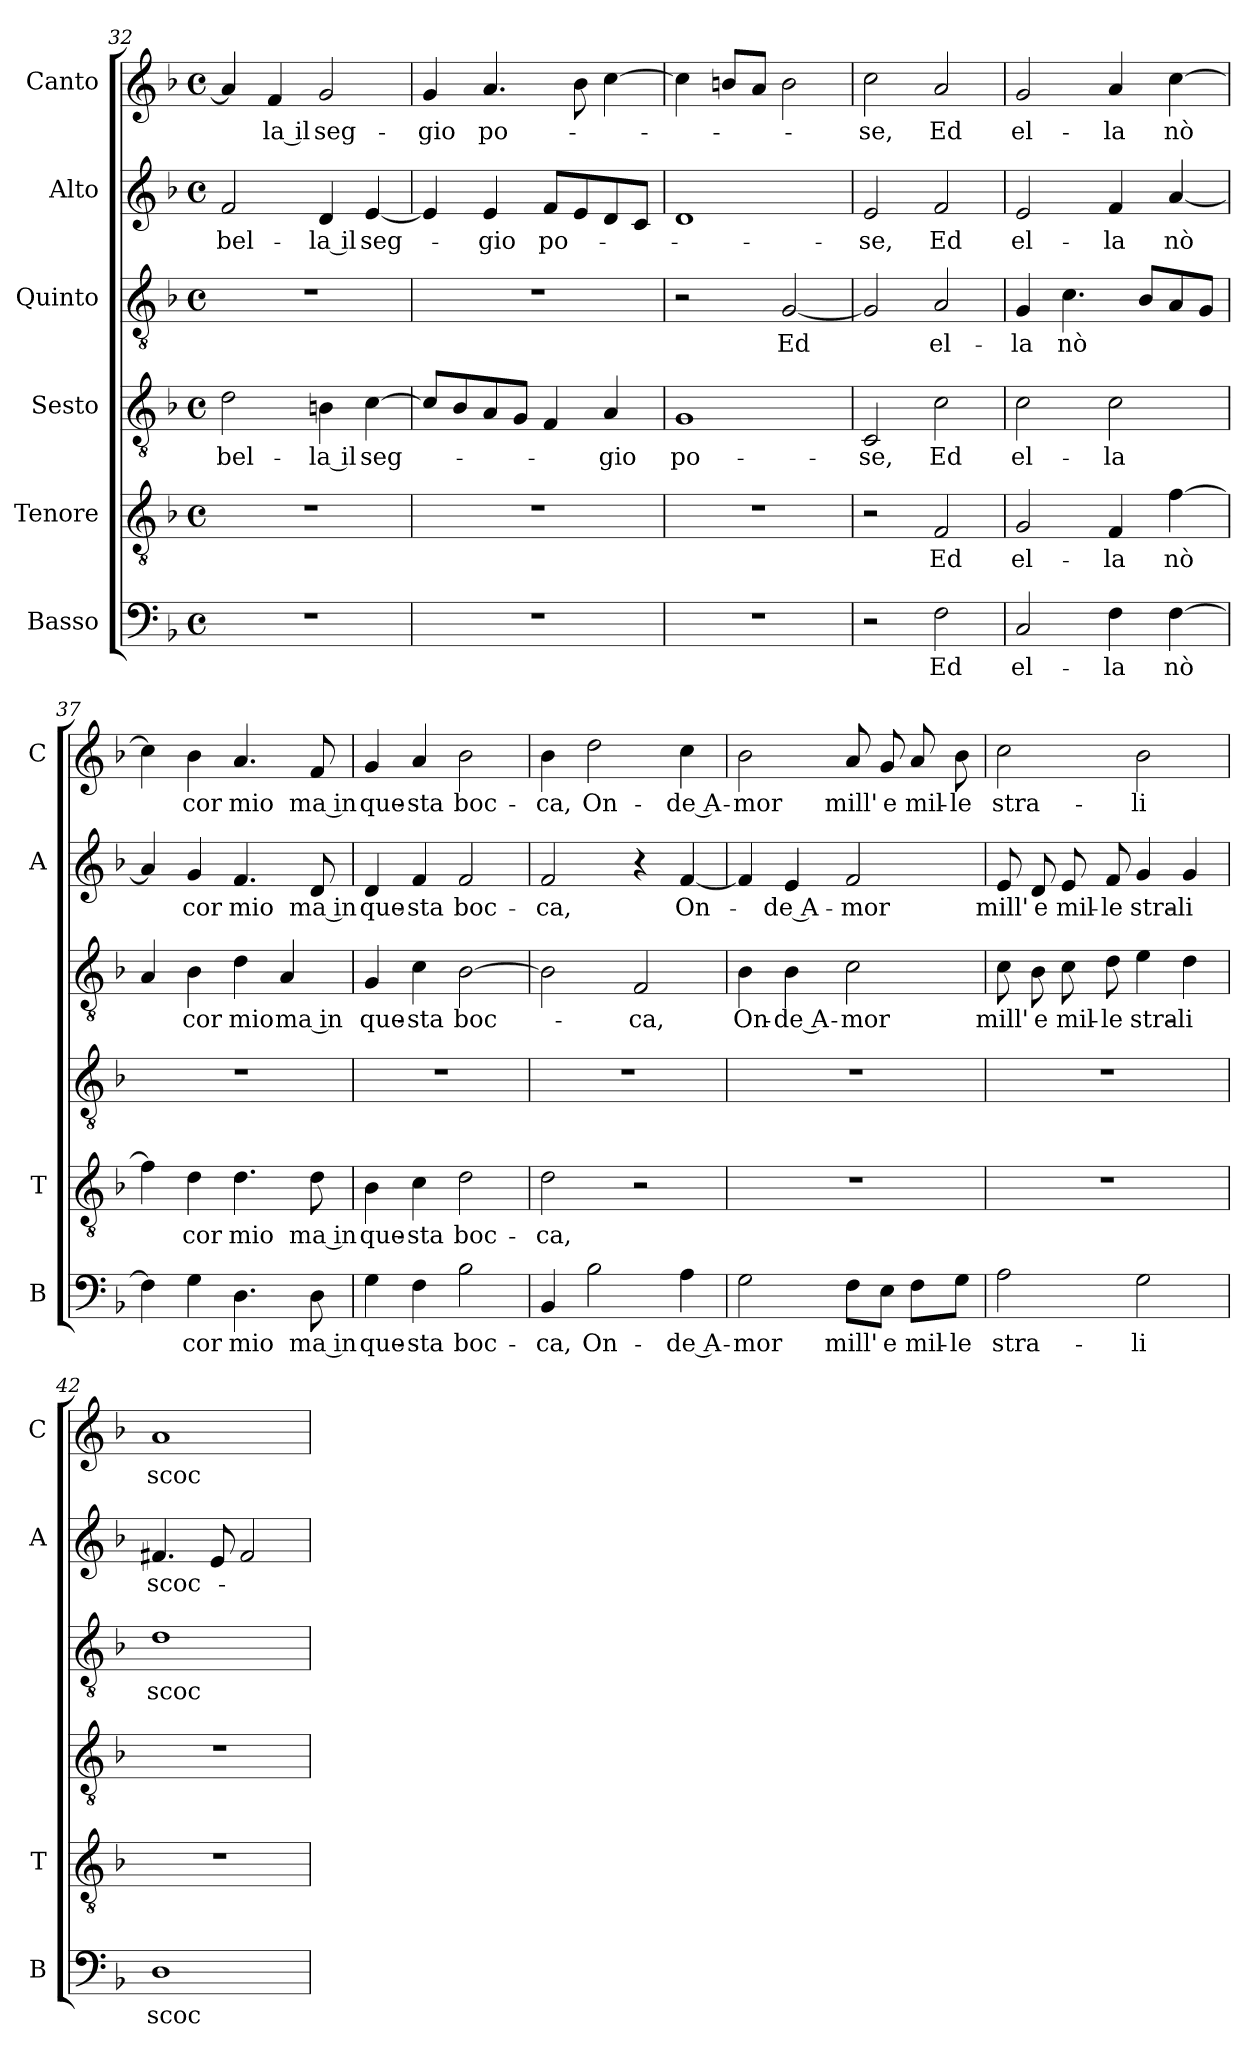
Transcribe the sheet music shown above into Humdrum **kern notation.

**kern	**text	**kern	**text	**kern	**text	**kern	**text	**kern	**text	**kern	**text
*part6	*part6	*part5	*part5	*part4	*part4	*part3	*part3	*part2	*part2	*part1	*part1
*staff6	*staff6	*staff5	*staff5	*staff4	*staff4	*staff3	*staff3	*staff2	*staff2	*staff1	*staff1
*I"Basso	*	*I"Tenore	*	*I"Sesto	*	*I"Quinto	*	*I"Alto	*	*I"Canto	*
*I'B	*	*I'T	*	*	*	*	*	*I'A	*	*I'C	*
!!LO:LB:g=z
*clefF4	*	*clefGv2	*	*clefGv2	*	*clefGv2	*	*clefG2	*	*clefG2	*
*k[b-]	*	*k[b-]	*	*k[b-]	*	*k[b-]	*	*k[b-]	*	*k[b-]	*
*F:	*	*F:	*	*F:	*	*F:	*	*F:	*	*F:	*
*M4/4	*	*M4/4	*	*M4/4	*	*M4/4	*	*M4/4	*	*M4/4	*
*met(c)	*	*met(c)	*	*met(c)	*	*met(c)	*	*met(c)	*	*met(c)	*
=32	=32	=32	=32	=32	=32	=32	=32	=32	=32	=32	=32
!	!	!	!	!	!LO:LY:b	!	!	!	!LO:LY:b	!	!
1r	.	1r	.	2d\	bel-	1r	.	2f/	bel-	4a/]	.
!	!	!	!	!	!	!	!	!	!	!	!LO:LY:b
.	.	.	.	.	.	.	.	.	.	4f/	-la il
!	!	!	!	!	!LO:LY:b	!	!	!	!LO:LY:b	!	!LO:LY:b
.	.	.	.	4Bn\	-la il	.	.	4d/	-la il	2g/	seg-
!	!	!	!	!	!LO:LY:b	!	!	!	!LO:LY:b	!	!
.	.	.	.	[4c\	seg-	.	.	[4e/	seg-	.	.
=33	=33	=33	=33	=33	=33	=33	=33	=33	=33	=33	=33
!	!	!	!	!	!	!	!	!	!	!	!LO:LY:b
1r	.	1r	.	8c/L]	.	1r	.	4e/]	.	4g/	-gio
.	.	.	.	8B-/	.	.	.	.	.	.	.
!	!	!	!	!	!	!	!	!	!LO:LY:b	!	!LO:LY:b
.	.	.	.	8A/	.	.	.	4e/	-gio	4.a/	po-
.	.	.	.	8G/J	.	.	.	.	.	.	.
!	!	!	!	!	!	!	!	!	!LO:LY:b	!	!
.	.	.	.	4F/	.	.	.	8f/L	po-	.	.
.	.	.	.	.	.	.	.	8e/	.	8b-\	.
!	!	!	!	!	!LO:LY:b	!	!	!	!	!	!
.	.	.	.	4A/	-gio	.	.	8d/	.	[4cc\	.
.	.	.	.	.	.	.	.	8c/J	.	.	.
=34	=34	=34	=34	=34	=34	=34	=34	=34	=34	=34	=34
!	!	!	!	!	!LO:LY:b	!	!	!	!	!	!
1r	.	1r	.	1G	po-	2r	.	1d	.	4cc\]	.
.	.	.	.	.	.	.	.	.	.	8bn/L	.
.	.	.	.	.	.	.	.	.	.	8a/J	.
!	!	!	!	!	!	!	!LO:LY:b	!	!	!	!
.	.	.	.	.	.	[2G/	Ed	.	.	2b\	.
=35	=35	=35	=35	=35	=35	=35	=35	=35	=35	=35	=35
!	!	!	!	!	!LO:LY:b	!	!	!	!LO:LY:b	!	!LO:LY:b
2r	.	2r	.	2C/	-se,	2G/]	.	2e/	-se,	2cc\	-se,
!	!LO:LY:b	!	!LO:LY:b	!	!LO:LY:b	!	!LO:LY:b	!	!LO:LY:b	!	!LO:LY:b
2F\	Ed	2F/	Ed	2c\	Ed	2A/	el-	2f/	Ed	2a/	Ed
=36	=36	=36	=36	=36	=36	=36	=36	=36	=36	=36	=36
!	!LO:LY:b	!	!LO:LY:b	!	!LO:LY:b	!	!LO:LY:b	!	!LO:LY:b	!	!LO:LY:b
2C/	el-	2G/	el-	2c\	el-	4G/	-la	2e/	el-	2g/	el-
!	!	!	!	!	!	!	!LO:LY:b	!	!	!	!
.	.	.	.	.	.	4.c\	nò	.	.	.	.
!	!LO:LY:b	!	!LO:LY:b	!	!LO:LY:b	!	!	!	!LO:LY:b	!	!LO:LY:b
4F\	-la	4F/	-la	2c\	-la	.	.	4f/	-la	4a/	-la
.	.	.	.	.	.	8B-/L	.	.	.	.	.
!	!LO:LY:b	!	!LO:LY:b	!	!	!	!	!	!LO:LY:b	!	!LO:LY:b
[4F\	nò	[4f\	nò	.	.	8A/	.	[4a/	nò	[4cc\	nò
.	.	.	.	.	.	8G/J	.	.	.	.	.
=37	=37	=37	=37	=37	=37	=37	=37	=37	=37	=37	=37
4F\]	.	4f\]	.	1r	.	4A/	.	4a/]	.	4cc\]	.
!	!LO:LY:b	!	!LO:LY:b	!	!	!	!LO:LY:b	!	!LO:LY:b	!	!LO:LY:b
4G\	cor	4d\	cor	.	.	4B-\	cor	4g/	cor	4b-\	cor
!	!LO:LY:b	!	!LO:LY:b	!	!	!	!LO:LY:b	!	!LO:LY:b	!	!LO:LY:b
4.D\	mio	4.d\	mio	.	.	4d\	mio	4.f/	mio	4.a/	mio
!	!	!	!	!	!	!	!LO:LY:b	!	!	!	!
.	.	.	.	.	.	4A/	ma in	.	.	.	.
!	!LO:LY:b	!	!LO:LY:b	!	!	!	!	!	!LO:LY:b	!	!LO:LY:b
8D\	ma in	8d\	ma in	.	.	.	.	8d/	ma in	8f/	ma in
=38	=38	=38	=38	=38	=38	=38	=38	=38	=38	=38	=38
!	!LO:LY:b	!	!LO:LY:b	!	!	!	!LO:LY:b	!	!LO:LY:b	!	!LO:LY:b
4G\	que-	4B-\	que-	1r	.	4G/	que-	4d/	que-	4g/	que-
!	!LO:LY:b	!	!LO:LY:b	!	!	!	!LO:LY:b	!	!LO:LY:b	!	!LO:LY:b
4F\	-sta	4c\	-sta	.	.	4c\	-sta	4f/	-sta	4a/	-sta
!	!LO:LY:b	!	!LO:LY:b	!	!	!	!LO:LY:b	!	!LO:LY:b	!	!LO:LY:b
2B-\	boc-	2d\	boc-	.	.	[2B-\	boc-	2f/	boc-	2b-\	boc-
=39	=39	=39	=39	=39	=39	=39	=39	=39	=39	=39	=39
!	!LO:LY:b	!	!LO:LY:b	!	!	!	!	!	!LO:LY:b	!	!LO:LY:b
4BB-/	-ca,	2d\	-ca,	1r	.	2B-\]	.	2f/	-ca,	4b-\	-ca,
!	!LO:LY:b	!	!	!	!	!	!	!	!	!	!LO:LY:b
2B-\	On-	.	.	.	.	.	.	.	.	2dd\	On-
!	!	!	!	!	!	!	!LO:LY:b	!	!	!	!
.	.	2r	.	.	.	2F/	-ca,	4r	.	.	.
!	!LO:LY:b	!	!	!	!	!	!	!	!LO:LY:b	!	!LO:LY:b
4A\	-de A-	.	.	.	.	.	.	[4f/	On-	4cc\	-de A-
!!LO:PB:g=z
=40	=40	=40	=40	=40	=40	=40	=40	=40	=40	=40	=40
!	!LO:LY:b	!	!	!	!	!	!LO:LY:b	!	!	!	!LO:LY:b
2G\	-mor	1r	.	1r	.	4B-\	On-	4f/]	.	2b-\	-mor
!	!	!	!	!	!	!	!LO:LY:b	!	!LO:LY:b	!	!
.	.	.	.	.	.	4B-\	-de A-	4e/	-de A-	.	.
!	!LO:LY:b	!	!	!	!	!	!LO:LY:b	!	!LO:LY:b	!	!LO:LY:b
8F\L	mill'	.	.	.	.	2c\	-mor	2f/	-mor	8a/	mill'
!	!LO:LY:b	!	!	!	!	!	!	!	!	!	!LO:LY:b
8E\J	e	.	.	.	.	.	.	.	.	8g/	e
!	!LO:LY:b	!	!	!	!	!	!	!	!	!	!LO:LY:b
8F\L	mil-	.	.	.	.	.	.	.	.	8a/	mil-
!	!LO:LY:b	!	!	!	!	!	!	!	!	!	!LO:LY:b
8G\J	-le	.	.	.	.	.	.	.	.	8b-\	-le
=41	=41	=41	=41	=41	=41	=41	=41	=41	=41	=41	=41
!	!LO:LY:b	!	!	!	!	!	!LO:LY:b	!	!LO:LY:b	!	!LO:LY:b
2A\	stra-	1r	.	1r	.	8c\	mill'	8e/	mill'	2cc\	stra-
!	!	!	!	!	!	!	!LO:LY:b	!	!LO:LY:b	!	!
.	.	.	.	.	.	8B-\	e	8d/	e	.	.
!	!	!	!	!	!	!	!LO:LY:b	!	!LO:LY:b	!	!
.	.	.	.	.	.	8c\	mil-	8e/	mil-	.	.
!	!	!	!	!	!	!	!LO:LY:b	!	!LO:LY:b	!	!
.	.	.	.	.	.	8d\	-le	8f/	-le	.	.
!	!LO:LY:b	!	!	!	!	!	!LO:LY:b	!	!LO:LY:b	!	!LO:LY:b
2G\	-li	.	.	.	.	4e\	stra-	4g/	stra-	2b-\	-li
!	!	!	!	!	!	!	!LO:LY:b	!	!LO:LY:b	!	!
.	.	.	.	.	.	4d\	-li	4g/	-li	.	.
=42	=42	=42	=42	=42	=42	=42	=42	=42	=42	=42	=42
!	!LO:LY:b	!	!	!	!	!	!LO:LY:b	!	!LO:LY:b	!	!LO:LY:b
1D	scoc-	1r	.	1r	.	1d	scoc-	4.f#X/	scoc-	1a	scoc-
.	.	.	.	.	.	.	.	8e/	.	.	.
.	.	.	.	.	.	.	.	2f#/	.	.	.
=	=	=	=	=	=	=	=	=	=	=	=
*-	*-	*-	*-	*-	*-	*-	*-	*-	*-	*-	*-
